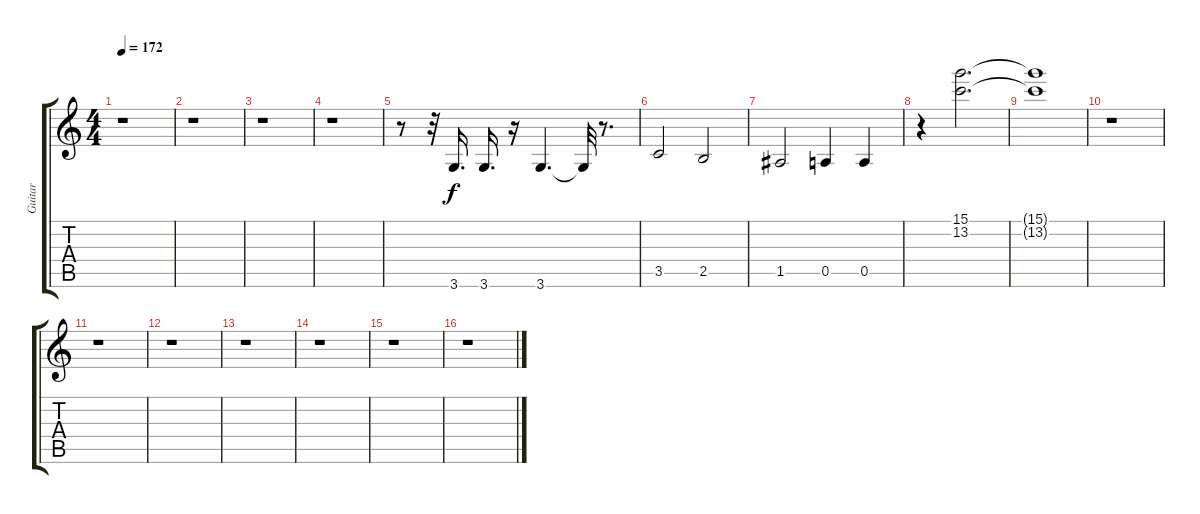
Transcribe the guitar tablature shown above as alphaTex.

\track ("Guitar" "Guitar") {instrument distortionguitar}
\staff {score tabs}
\tuning (E4 B3 G3 D3 A2 E2) {hide}
\ts (4 4)
\tempo 172
\clef g2
\ks c
r.1{dy f} |
r.1 |
r.1 |
r.1 |
r.8 r.32 3.6.16{d} 3.6.16{d} r.16 3.6.4{d} 3.6{t}.32 r.8{d} |
3.5.2 2.5.2 |
1.5.2 0.5.4 0.5.4 |
r.4 (15.1 13.2).2{d} |
(15.1{t} 13.2{t}).1 |
r.1 |
r.1 |
r.1 |
r.1 |
r.1 |
r.1 |
r.1
